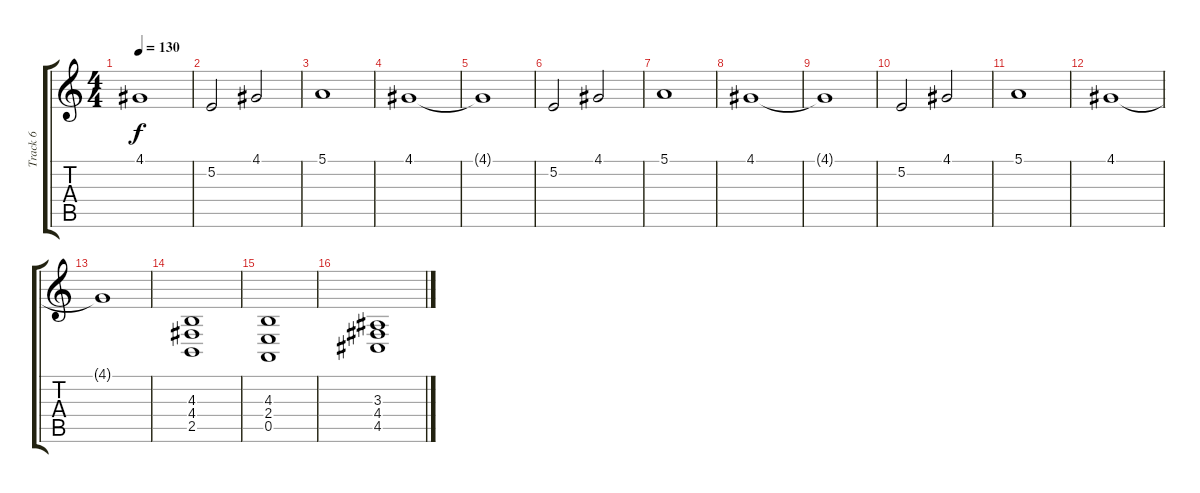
\track ("Track 6" "Track 6") {instrument stringensemble1}
\staff {score tabs}
\tuning (E4 B3 G3 D3 A2 E2) {hide}
\ts (4 4)
\tempo 130
\clef g2
\ks c
4.1{t}.1{dy f} |
5.2.2 4.1.2 |
5.1.1 |
4.1.1 |
4.1{t}.1 |
5.2.2 4.1.2 |
5.1.1 |
4.1.1 |
4.1{t}.1 |
5.2.2 4.1.2 |
5.1.1 |
4.1.1 |
4.1{t}.1 |
(4.3 4.4 2.5).1 |
(4.3 2.4 0.5).1 |
(3.3 4.4 4.5).1
